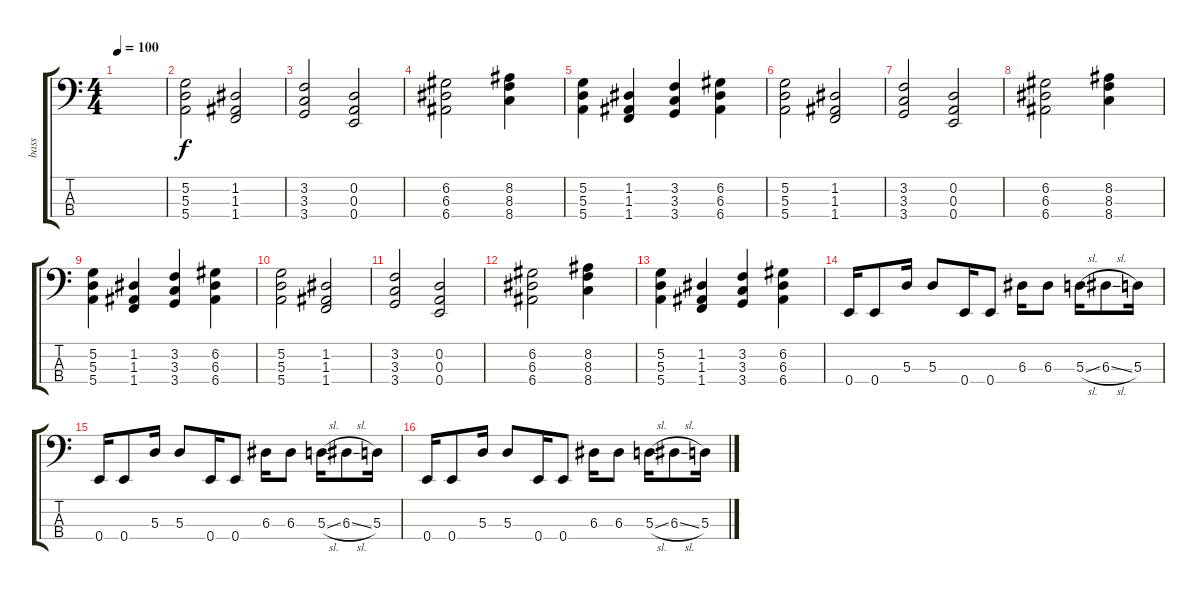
\track ("bass" "bass") {instrument slapbass1}
\staff {score tabs}
\tuning (G2 D2 A1 E1) {hide}
\ts (4 4)
\tempo 100
\clef f4
\ks c
|
(5.2 5.3 5.4).2 (1.2 1.3 1.4).2 |
(3.2 3.3 3.4).2 (0.2 0.3 0.4).2 |
(6.2 6.3 6.4).2 (8.2 8.3 8.4).4 |
(5.2 5.3 5.4).4 (1.2 1.3 1.4).4 (3.2 3.3 3.4).4 (6.2 6.3 6.4).4 |
(5.2 5.3 5.4).2 (1.2 1.3 1.4).2 |
(3.2 3.3 3.4).2 (0.2 0.3 0.4).2 |
(6.2 6.3 6.4).2 (8.2 8.3 8.4).4 |
(5.2 5.3 5.4).4 (1.2 1.3 1.4).4 (3.2 3.3 3.4).4 (6.2 6.3 6.4).4 |
(5.2 5.3 5.4).2 (1.2 1.3 1.4).2 |
(3.2 3.3 3.4).2 (0.2 0.3 0.4).2 |
(6.2 6.3 6.4).2 (8.2 8.3 8.4).4 |
(5.2 5.3 5.4).4 (1.2 1.3 1.4).4 (3.2 3.3 3.4).4 (6.2 6.3 6.4).4 |
0.4.16 0.4.8 5.3.16 5.3.8 0.4.16 0.4.8 6.3.16 6.3.8 5.3{sl}.16 6.3{sl}.8 5.3.16 |
0.4.16 0.4.8 5.3.16 5.3.8 0.4.16 0.4.8 6.3.16 6.3.8 5.3{sl}.16 6.3{sl}.8 5.3.16 |
0.4.16 0.4.8 5.3.16 5.3.8 0.4.16 0.4.8 6.3.16 6.3.8 5.3{sl}.16 6.3{sl}.8 5.3.16
